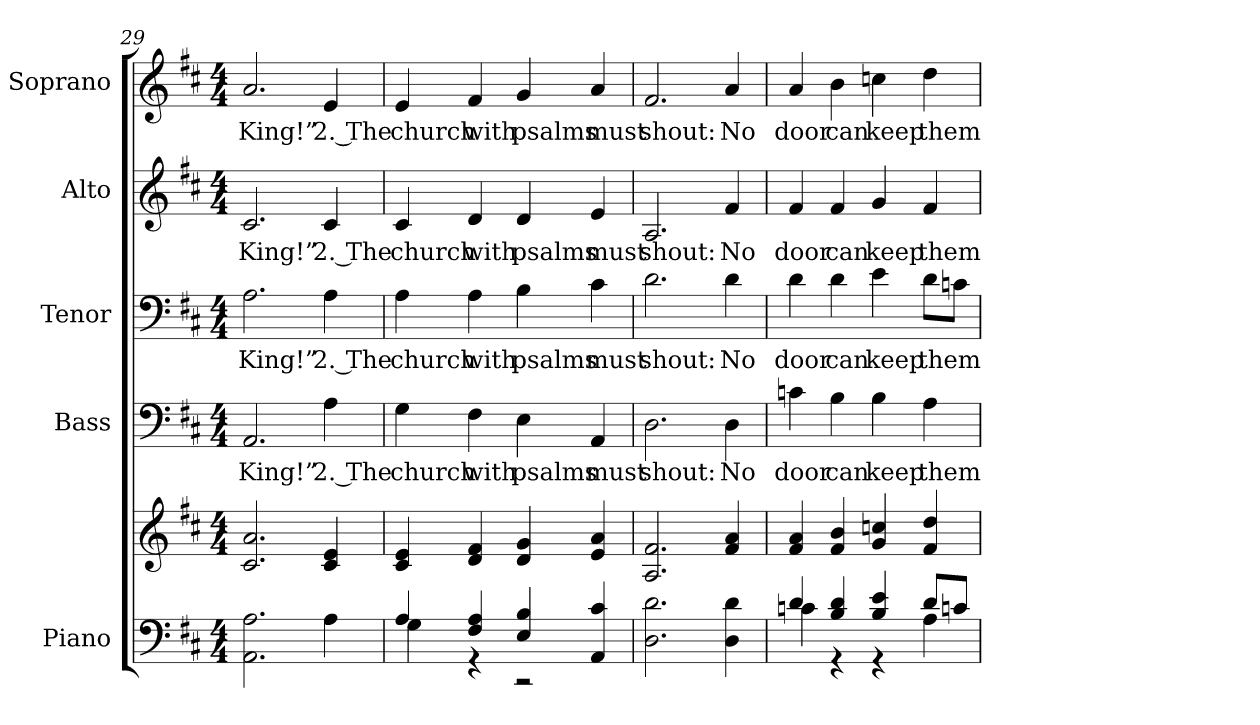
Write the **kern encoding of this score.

**kern	**kern	**kern	**text	**kern	**text	**kern	**text	**kern	**text
*part5	*part5	*part4	*part4	*part3	*part3	*part2	*part2	*part1	*part1
*staff6	*staff5	*staff4	*staff4	*staff3	*staff3	*staff2	*staff2	*staff1	*staff1
*I"Piano	*	*I"Bass	*	*I"Tenor	*	*I"Alto	*	*I"Soprano	*
*I'Pno.	*	*I'B.	*	*I'T.	*	*I'A.	*	*I'S.	*
*clefF4	*clefG2	*clefF4	*	*clefF4	*	*clefG2	*	*clefG2	*
*k[f#c#]	*k[f#c#]	*k[f#c#]	*	*k[f#c#]	*	*k[f#c#]	*	*k[f#c#]	*
*D:	*D:	*D:	*	*D:	*	*D:	*	*D:	*
*M4/4	*M4/4	*M4/4	*	*M4/4	*	*M4/4	*	*M4/4	*
=29	=29	=29	=29	=29	=29	=29	=29	=29	=29
!	!	!	!LO:LY:b:color=#000000	!	!	!	!	!	!
!	!	!	!	!	!LO:LY:b:color=#000000	!	!	!	!
!	!	!	!	!	!	!	!LO:LY:b:color=#000000	!	!
!	!	!	!	!	!	!	!	!	!LO:LY:b:color=#000000
2.AAi\ 2.Ai	2.c#i/ 2.ai	2.AAi/	King!”	2.Ai\	King!”	2.c#i/	King!”	2.ai/	King!”
!	!	!	!LO:LY:b:color=#000000	!	!	!	!	!	!
!	!	!	!	!	!LO:LY:b:color=#000000	!	!	!	!
!	!	!	!	!	!	!	!LO:LY:b:color=#000000	!	!
!	!	!	!	!	!	!	!	!	!LO:LY:b:color=#000000
4Ai\	4c#i/ 4ei	4Ai\	2. The	4Ai\	2. The	4c#i/	2. The	4ei/	2. The
=30	=30	=30	=30	=30	=30	=30	=30	=30	=30
*^	*	*	*	*	*	*	*	*	*
!	!	!	!	!LO:LY:b:color=#000000	!	!	!	!	!	!
!	!	!	!	!	!	!LO:LY:b:color=#000000	!	!	!	!
!	!	!	!	!	!	!	!	!LO:LY:b:color=#000000	!	!
!	!	!	!	!	!	!	!	!	!	!LO:LY:b:color=#000000
4Ai/	4Gi\	4c#i/ 4ei	4Gi\	church	4Ai\	church	4c#i/	church	4ei/	church
!	!	!	!	!LO:LY:b:color=#000000	!	!	!	!	!	!
!	!	!	!	!	!	!LO:LY:b:color=#000000	!	!	!	!
!	!	!	!	!	!	!	!	!LO:LY:b:color=#000000	!	!
!	!	!	!	!	!	!	!	!	!	!LO:LY:b:color=#000000
4F#i/ 4Ai	4r	4di/ 4f#i	4F#i\	with	4Ai\	with	4di/	with	4f#i/	with
!	!	!	!	!LO:LY:b:color=#000000	!	!	!	!	!	!
!	!	!	!	!	!	!LO:LY:b:color=#000000	!	!	!	!
!	!	!	!	!	!	!	!	!LO:LY:b:color=#000000	!	!
!	!	!	!	!	!	!	!	!	!	!LO:LY:b:color=#000000
4Ei/ 4Bi	2r	4di/ 4gi	4Ei\	psalms	4Bi\	psalms	4di/	psalms	4gi/	psalms
!	!	!	!	!LO:LY:b:color=#000000	!	!	!	!	!	!
!	!	!	!	!	!	!LO:LY:b:color=#000000	!	!	!	!
!	!	!	!	!	!	!	!	!LO:LY:b:color=#000000	!	!
!	!	!	!	!	!	!	!	!	!	!LO:LY:b:color=#000000
4AAi/ 4c#i	.	4ei/ 4ai	4AAi/	must	4c#i\	must	4ei/	must	4ai/	must
*v	*v	*	*	*	*	*	*	*	*	*
!!LO:PB:g=z
=31	=31	=31	=31	=31	=31	=31	=31	=31	=31
!	!	!	!LO:LY:b:color=#000000	!	!	!	!	!	!
!	!	!	!	!	!LO:LY:b:color=#000000	!	!	!	!
!	!	!	!	!	!	!	!LO:LY:b:color=#000000	!	!
!	!	!	!	!	!	!	!	!	!LO:LY:b:color=#000000
2.Di\ 2.di	2.Ai/ 2.f#i	2.Di\	shout:	2.di\	shout:	2.Ai/	shout:	2.f#i/	shout:
!	!	!	!LO:LY:b:color=#000000	!	!	!	!	!	!
!	!	!	!	!	!LO:LY:b:color=#000000	!	!	!	!
!	!	!	!	!	!	!	!LO:LY:b:color=#000000	!	!
!	!	!	!	!	!	!	!	!	!LO:LY:b:color=#000000
4Di\ 4di	4f#i/ 4ai	4Di\	No	4di\	No	4f#i/	No	4ai/	No
=32	=32	=32	=32	=32	=32	=32	=32	=32	=32
*^	*	*	*	*	*	*	*	*	*
!	!	!	!	!LO:LY:b:color=#000000	!	!	!	!	!	!
!	!	!	!	!	!	!LO:LY:b:color=#000000	!	!	!	!
!	!	!	!	!	!	!	!	!LO:LY:b:color=#000000	!	!
!	!	!	!	!	!	!	!	!	!	!LO:LY:b:color=#000000
4di/	4cni\	4f#i/ 4ai	4cni\	door	4di\	door	4f#i/	door	4ai/	door
!	!	!	!	!LO:LY:b:color=#000000	!	!	!	!	!	!
!	!	!	!	!	!	!LO:LY:b:color=#000000	!	!	!	!
!	!	!	!	!	!	!	!	!LO:LY:b:color=#000000	!	!
!	!	!	!	!	!	!	!	!	!	!LO:LY:b:color=#000000
4Bi/ 4di	4r	4f#i/ 4bi	4Bi\	can	4di\	can	4f#i/	can	4bi\	can
!	!	!	!	!LO:LY:b:color=#000000	!	!	!	!	!	!
!	!	!	!	!	!	!LO:LY:b:color=#000000	!	!	!	!
!	!	!	!	!	!	!	!	!LO:LY:b:color=#000000	!	!
!	!	!	!	!	!	!	!	!	!	!LO:LY:b:color=#000000
4Bi/ 4ei	4r	4gi/ 4ccni	4Bi\	keep	4ei\	keep	4gi/	keep	4ccni\	keep
!	!	!	!	!LO:LY:b:color=#000000	!	!	!	!	!	!
!	!	!	!	!	!	!LO:LY:b:color=#000000	!	!	!	!
!	!	!	!	!	!	!	!	!LO:LY:b:color=#000000	!	!
!	!	!	!	!	!	!	!	!	!	!LO:LY:b:color=#000000
8di/L	4Ai\	4f#i/ 4ddi	4Ai\	them	8di\L	them	4f#i/	them	4ddi\	them
8cni/J	.	.	.	.	8cni\J	.	.	.	.	.
*v	*v	*	*	*	*	*	*	*	*	*
=	=	=	=	=	=	=	=	=	=
*-	*-	*-	*-	*-	*-	*-	*-	*-	*-
